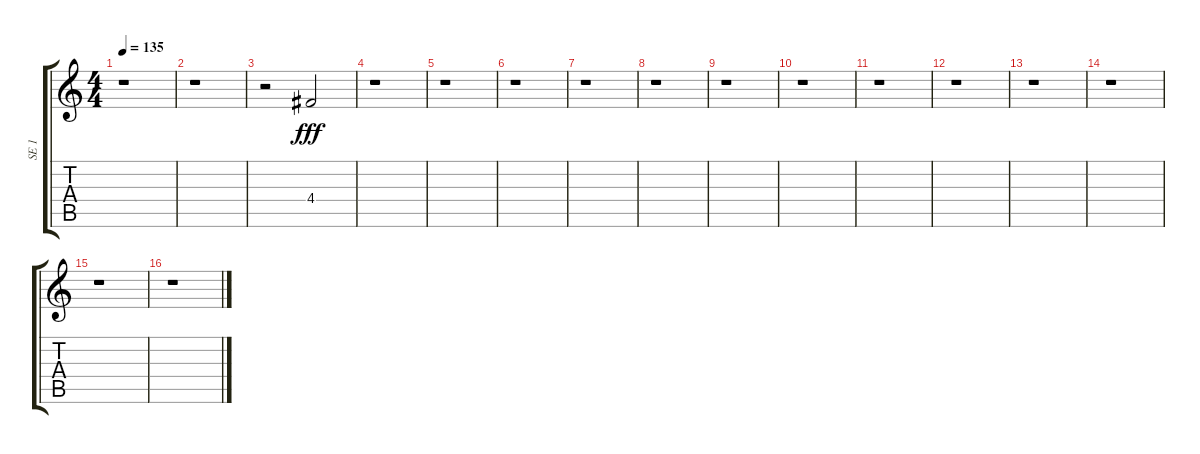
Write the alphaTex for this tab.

\track ("SE 1" "SE 1") {instrument acousticguitarsteel}
\staff {score tabs}
\tuning (E4 B3 G3 D3 A2 E2) {hide}
\ts (4 4)
\tempo 135
\clef g2
\ks c
r.1{dy fff} |
r.1 |
r.2 4.4.2 |
r.1 |
r.1 |
r.1 |
r.1 |
r.1 |
r.1 |
r.1 |
r.1 |
r.1 |
r.1 |
r.1 |
r.1 |
r.1
